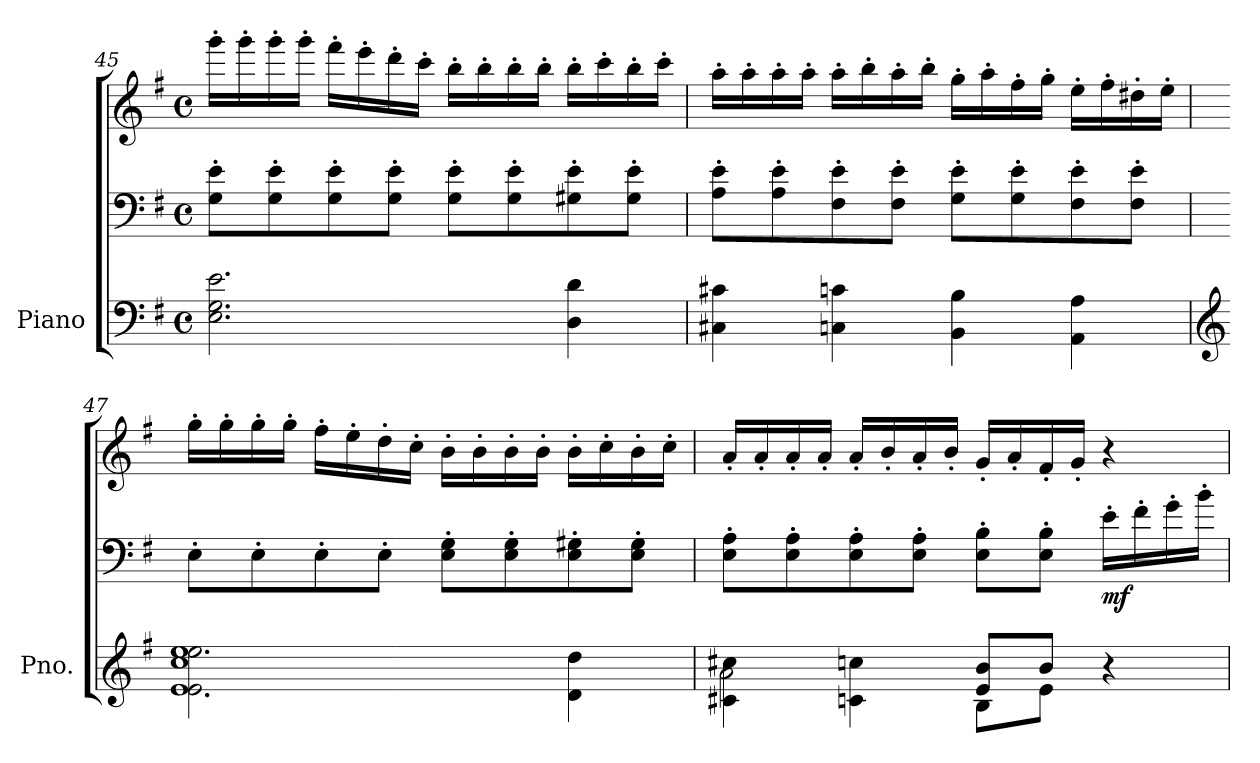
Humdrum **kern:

**kern	**kern	**kern	**dynam
*part1	*part1	*part1	*part1
*staff3	*staff2	*staff1	*staff1/2/3
*I"Piano	*	*	*
*I'Pno.	*	*	*
*clefF4	*clefF4	*clefG2	*
*k[f#]	*k[f#]	*k[f#]	*
*M4/4	*M4/4	*M4/4	*
*met(c)	*met(c)	*met(c)	*
=45	=45	=45	=45
2.E\ 2.G\ 2.e\	8G\' 8e\'L	16ggg'\LL	.
.	.	16ggg'\	.
.	8G\' 8e\'	16ggg'\	.
.	.	16ggg'\JJ	.
.	8G\' 8e\'	16fff#'\LL	.
.	.	16eee'\	.
.	8G\' 8e\'J	16ddd'\	.
.	.	16ccc'\JJ	.
.	8G\' 8e\'L	16bb'\LL	.
.	.	16bb'\	.
.	8G\' 8e\'	16bb'\	.
.	.	16bb'\JJ	.
4D\ 4d\	8G#X\' 8e\'	16bb'\LL	.
.	.	16ccc'\	.
.	8G#\' 8e\'J	16bb'\	.
.	.	16ccc'\JJ	.
=46	=46	=46	=46
4C#X\ 4c#X\	8A\' 8e\'L	16aa'\LL	.
.	.	16aa'\	.
.	8A\' 8e\'	16aa'\	.
.	.	16aa'\JJ	.
4Cn\ 4cn\	8F#\' 8e\'	16aa'\LL	.
.	.	16bb'\	.
.	8F#\' 8e\'J	16aa'\	.
.	.	16bb'\JJ	.
4BB\ 4B\	8G\' 8e\'L	16gg'\LL	.
.	.	16aa'\	.
.	8G\' 8e\'	16ff#'\	.
.	.	16gg'\JJ	.
4AA\ 4A\	8F#\' 8e\'	16ee'\LL	.
.	.	16ff#'\	.
.	8F#\' 8e\'J	16dd#X'\	.
.	.	16ee'\JJ	.
!!LO:LB:g=z
=47	=47	=47	=47
*clefG2	*	*	*
*^	*	*	*
2.e\ 2.ee\	1e 1cc 1ee	8E'\L	16gg'\LL	.
.	.	.	16gg'\	.
.	.	8E'\	16gg'\	.
.	.	.	16gg'\JJ	.
.	.	8E'\	16ff#'\LL	.
.	.	.	16ee'\	.
.	.	8E'\J	16dd'\	.
.	.	.	16cc'\JJ	.
.	.	8E\' 8G\'L	16b'\LL	.
.	.	.	16b'\	.
.	.	8E\' 8G\'	16b'\	.
.	.	.	16b'\JJ	.
4d\ 4dd\	.	8E\' 8G#X\'	16b'\LL	.
.	.	.	16cc'\	.
.	.	8E\' 8G#\'J	16b'\	.
.	.	.	16cc'\JJ	.
=48	=48	=48	=48	=48
4c#X\ 4cc#X\	2a\	8E\' 8A\'L	16a'/LL	.
.	.	.	16a'/	.
.	.	8E\' 8A\'	16a'/	.
.	.	.	16a'/JJ	.
4cn\ 4ccn\	.	8E\' 8A\'	16a'/LL	.
.	.	.	16b'/	.
.	.	8E\' 8A\'J	16a'/	.
.	.	.	16b'/JJ	.
8B\L	8e/ 8b/L	8E\' 8B\'L	16g'/LL	.
.	.	.	16a'/	.
8e\J	8b/J	8E\' 8B\'J	16f#'/	.
.	.	.	16g'/JJ	.
!	!	!	!	!LO:DY:b=2
4ryy	4r	16e'\LL	4r	mf
.	.	16f#'\	.	.
.	.	16g'\	.	.
.	.	16b'\JJ	.	.
*v	*v	*	*	*
=	=	=	=
*-	*-	*-	*-
